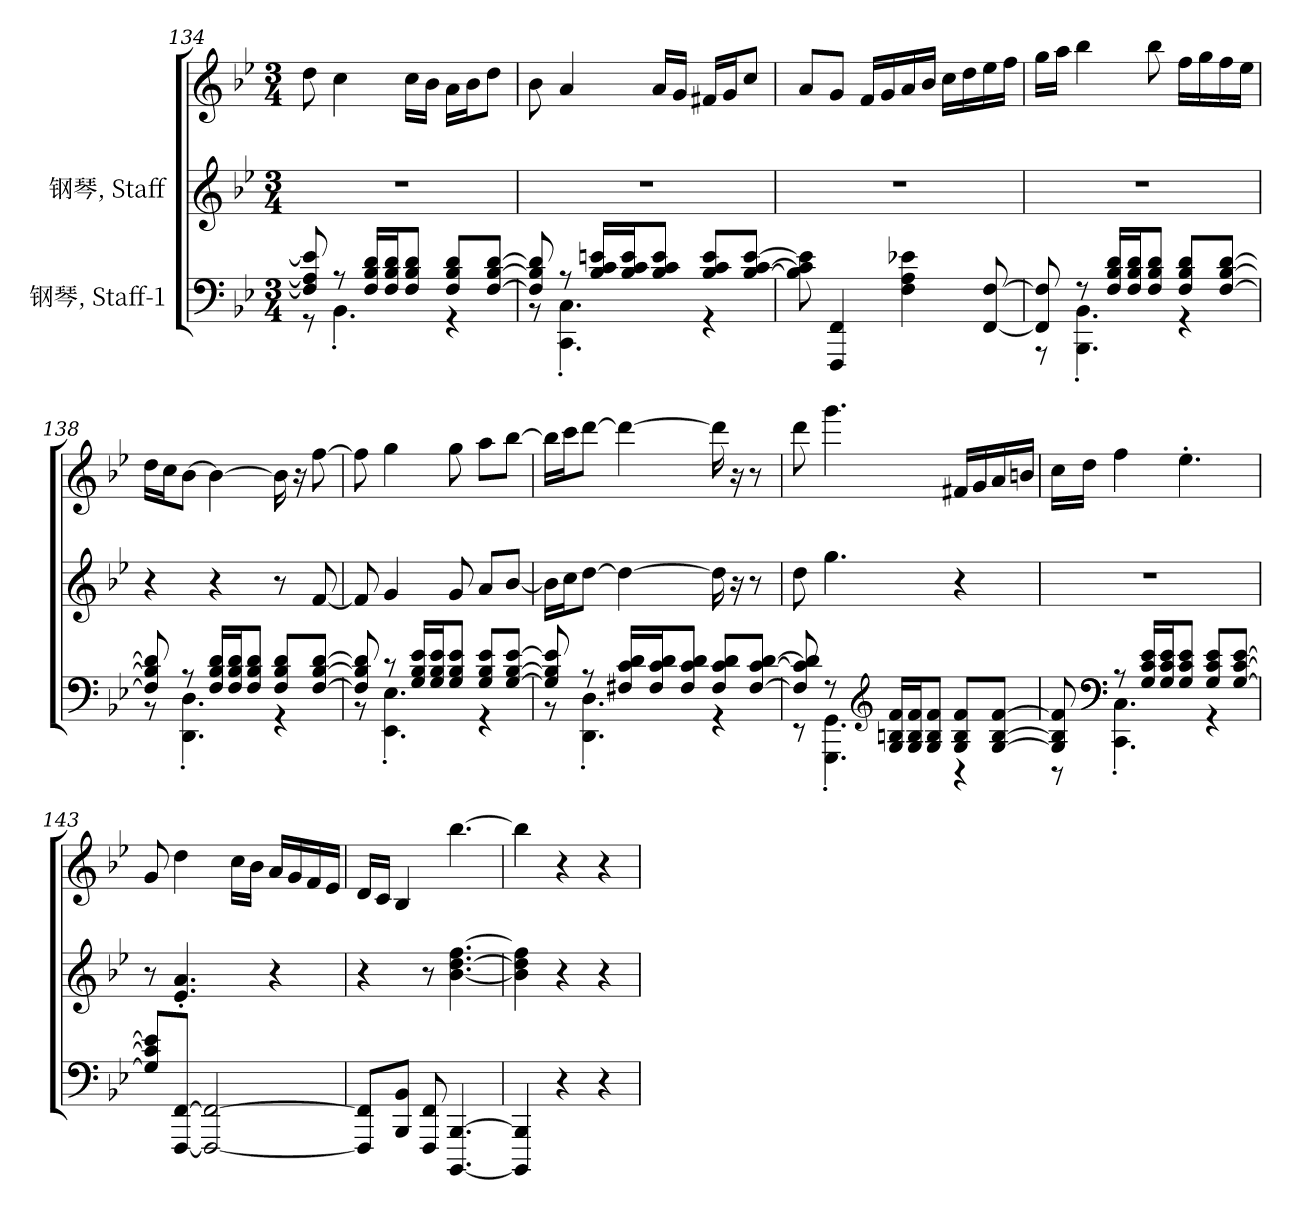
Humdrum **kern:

**kern	**kern	**kern
*part2	*part1	*part1
*staff3	*staff2	*staff1
*I"钢琴, Staff-1	*I"钢琴, Staff	*
!!LO:LB:g=z
*clefF4	*clefG2	*clefG2
*k[b-e-]	*k[b-e-]	*k[b-e-]
*M3/4	*M3/4	*M3/4
=134	=134	=134
*^	*	*
8F/] 8A/] 8e-/]	8r	2.r	8dd\
8r	4.BB-'\	.	4cc\
16F/ 16B-/ 16d/LL	.	.	.
16F/ 16B-/ 16d/J	.	.	.
8F/ 8B-/ 8d/J	.	.	16cc\LL
.	.	.	16b-\JJ
8F/ 8B-/ 8d/L	4r	.	16a\LL
.	.	.	16b-\J
[8F/ [8B-/ [8d/J	.	.	8dd\J
=135	=135	=135	=135
8F/] 8B-/] 8d/]	8r	2.r	8b-\
8r	4.CC\' 4.C\'	.	4a/
16B-/ 16c/ 16en/LL	.	.	.
16B-/ 16c/ 16e/J	.	.	.
8B-/ 8c/ 8e/J	.	.	16a/LL
.	.	.	16g/JJ
8B-/ 8c/ 8e/L	4r	.	16f#X/LL
.	.	.	16g/J
[8B-/ [8c/ [8e/J	.	.	8cc/J
*v	*v	*	*
=136	=136	=136
8B-\] 8c\] 8e\]	2.r	8a/L
4FFF/ 4FF/	.	8g/J
.	.	16f/LL
.	.	16g/
4F\ 4A\ 4e-X\	.	16a/
.	.	16b-/JJ
.	.	16cc\LL
.	.	16dd\
[8FF/ [8F/	.	16ee-\
.	.	16ff\JJ
!!LO:LB:g=z
=137	=137	=137
*^	*	*
8FF/] 8F/]	8r	2.r	16gg\LL
.	.	.	16aa\JJ
8r	4.BBB-\' 4.BB-\'	.	4bb-\
16F/ 16B-/ 16d/LL	.	.	.
16F/ 16B-/ 16d/J	.	.	.
8F/ 8B-/ 8d/J	.	.	8bb-\
8F/ 8B-/ 8d/L	4r	.	16ff\LL
.	.	.	16gg\
[8F/ [8B-/ [8d/J	.	.	16ff\
.	.	.	16ee-\JJ
=138	=138	=138	=138
8F/] 8B-/] 8d/]	8r	4r	16dd\LL
.	.	.	16cc\J
8r	4.DD\' 4.D\'	.	[8b-\J
16F/ 16B-/ 16d/LL	.	4r	4b-\_
16F/ 16B-/ 16d/J	.	.	.
8F/ 8B-/ 8d/J	.	.	.
8F/ 8B-/ 8d/L	4r	8r	16b-\]
.	.	.	16r
[8F/ [8B-/ [8d/J	.	[8f/	[8ff\
=139	=139	=139	=139
8F/] 8B-/] 8d/]	8r	8f/]	8ff\]
8r	4.EE-\' 4.E-\'	4g/	4gg\
16G/ 16B-/ 16e-/LL	.	.	.
16G/ 16B-/ 16e-/J	.	.	.
8G/ 8B-/ 8e-/J	.	8g/	8gg\
8G/ 8B-/ 8e-/L	4r	8a/L	8aa\L
[8G/ [8B-/ [8e-/J	.	[8b-/J	[8bb-\J
!!LO:PB:g=z
=140	=140	=140	=140
8G/] 8B-/] 8e-/]	8r	16b-\LL]	16bb-\LL]
.	.	16cc\J	16ccc\J
8r	4.DD\' 4.D\'	[8dd\J	[8ddd\J
16F#X/ 16c/ 16d/LL	.	4dd\_	4ddd\_
16F#/ 16c/ 16d/J	.	.	.
8F#/ 8c/ 8d/J	.	.	.
8F#/ 8c/ 8d/L	4r	16dd\]	16ddd\]
.	.	16r	16r
[8F#/ [8c/ [8d/J	.	8r	8r
=141	=141	=141	=141
8F#/] 8c/] 8d/]	8r	8dd\	8ddd\
8r	4.GGG\' 4.GG\'	4.gg\	4.ggg\
*clefG2	*	*	*
16G/ 16Bn/ 16f/LL	.	.	.
16G/ 16B/ 16f/J	.	.	.
8G/ 8B/ 8f/J	.	.	.
8G/ 8B/ 8f/L	4r	4r	16f#X/LL
.	.	.	16g/
[8G/ [8B/ [8f/J	.	.	16a/
.	.	.	16bn/JJ
=142	=142	=142	=142
8G/] 8B/] 8f/]	8r	2.r	16cc\LL
.	.	.	16dd\JJ
*clefF4	*	*	*
8r	4.CC\' 4.C\'	.	4ff\
16G/ 16c/ 16e-/LL	.	.	.
16G/ 16c/ 16e-/J	.	.	.
8G/ 8c/ 8e-/J	.	.	4.ee-'\
8G/ 8c/ 8e-/L	4r	.	.
[8G/ [8c/ [8e-/J	.	.	.
*v	*v	*	*
!!LO:LB:g=z
=143	=143	=143
*	*	*MM125
8G/] 8c/] 8e-/]L	8r	8g/
[8FFF/ [8FF/J	4.e-/' 4.a/'	4dd\
2FFF/_ 2FF/_	.	.
.	.	16cc\LL
.	.	16b-\JJ
.	4r	16a/LL
.	.	16g/
.	.	16f/
.	.	16e-/JJ
=144	=144	=144
8FFF/] 8FF/]L	4r	16d/LL
.	.	16c/JJ
*	*	*MM135
8BBB-/ 8BB-/J	.	4B-/
8FFF/ 8FF/	8r	.
[4.BBBB-/ [4.BBB-/	[4.b-\ [4.dd\ [4.ff\	[4.bb-\
=145	=145	=145
4BBBB-/] 4BBB-/]	4b-\] 4dd\] 4ff\]	4bb-\]
4r	4r	4r
4r	4r	4r
=	=	=
*-	*-	*-
